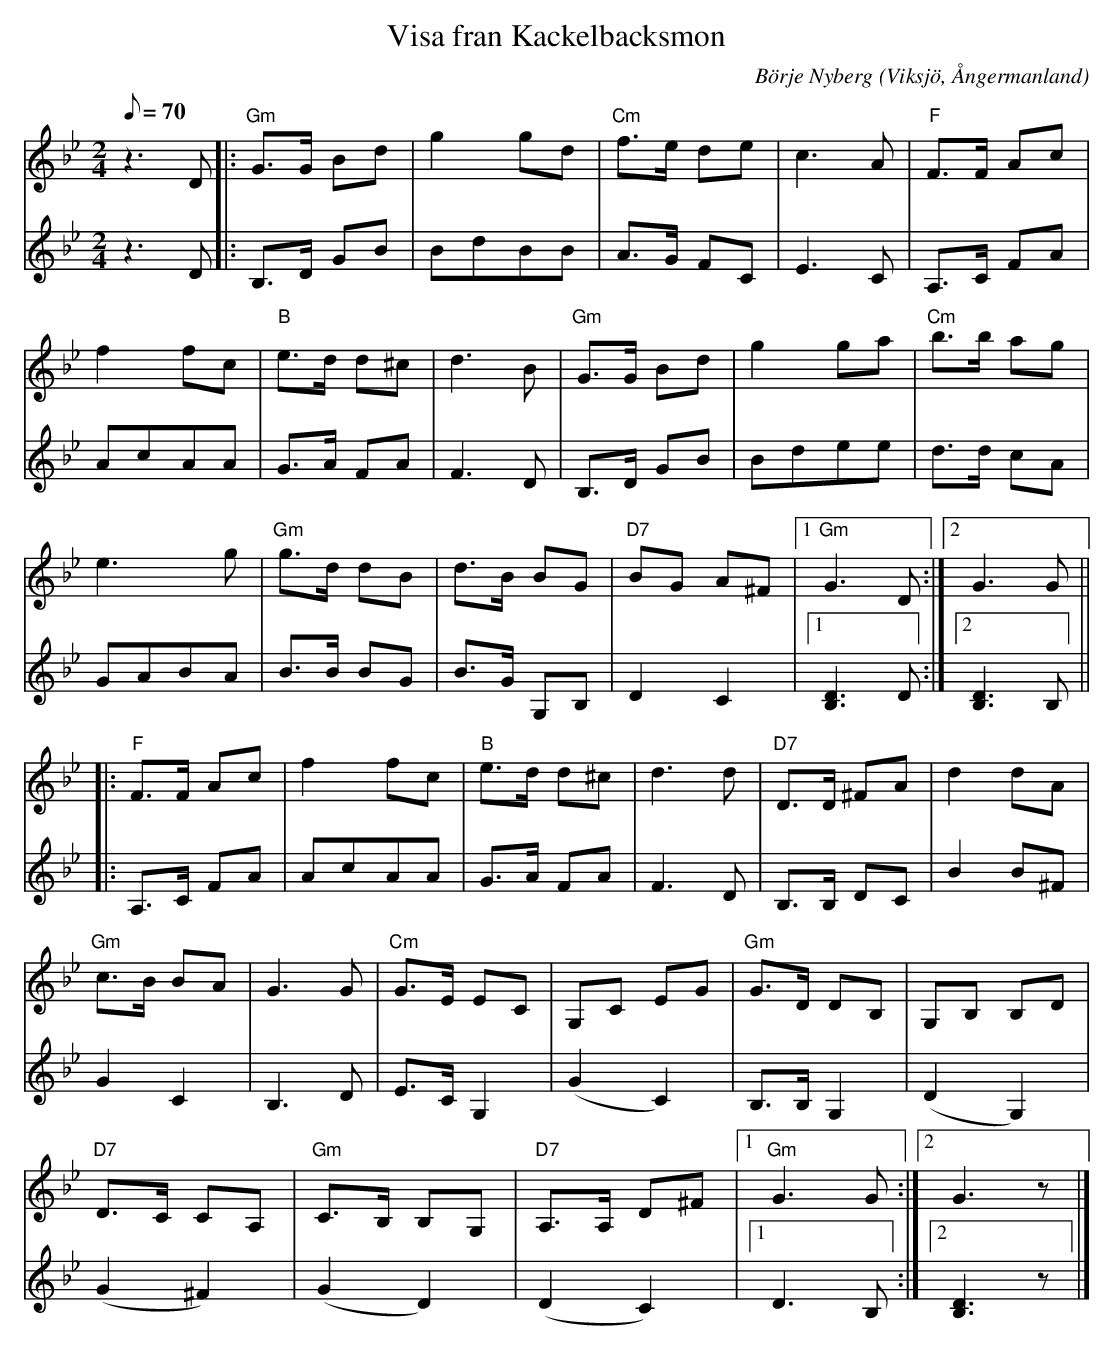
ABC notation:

X:1
T:Visa fran Kackelbacksmon
C:Börje Nyberg
O:Viksjö, Ångermanland
M:2/4
L:1/8
Q:70
K:Gm
V:1
z2> D2|: "Gm"G>G Bd | g2 gd | "Cm"f>e de | c2>A2 | "F"F>F Ac |
f2 fc | "B"e>d d^c | d2>B2 | "Gm"G>G Bd |g2 ga | "Cm"b>b ag |
e2> g2 | "Gm"g>d dB |d>B BG | "D7"BG A^F |1 "Gm"G2> D2 :|2 G2> G2 ||
|: "F"F>F Ac | f2 fc | "B"e>d d^c | d2>d2 | "D7"D>D ^FA | d2 dA |
"Gm"c>B BA |G2> G2 | "Cm"G>E EC | G,C EG | "Gm"G>D DB, | G,B, B,D |
"D7"D>C CA, | "Gm"C>B, B,G, | "D7"A,>A, D^F |1 "Gm"G2> G2 :|2 G2> z2 |]
V:2
z2> D2 |: B,>D GB | BdBB | A>G FC | E2>C2 | A,>C FA |
AcAA | G>A FA| F2> D2 | B,>D GB | Bdee | d>d cA |
GABA | B>B BG | B>G G,B, | D2C2 |1 [D2B,2]> D2 :|2 [D2B,2]> B,2 ||
|: A,>C FA | AcAA | G>A FA | F2> D2 | B,>B, DC | B2 B^F |
G2 C2 | B,2> D2 | E>C G,2 | (G2 C2) | B,>B, G,2 | (D2 G,2) |
(G2 ^F2) | (G2 D2) | (D2 C2) |1 D2> B,2 :|2 [D2B,2]> z2 |]
